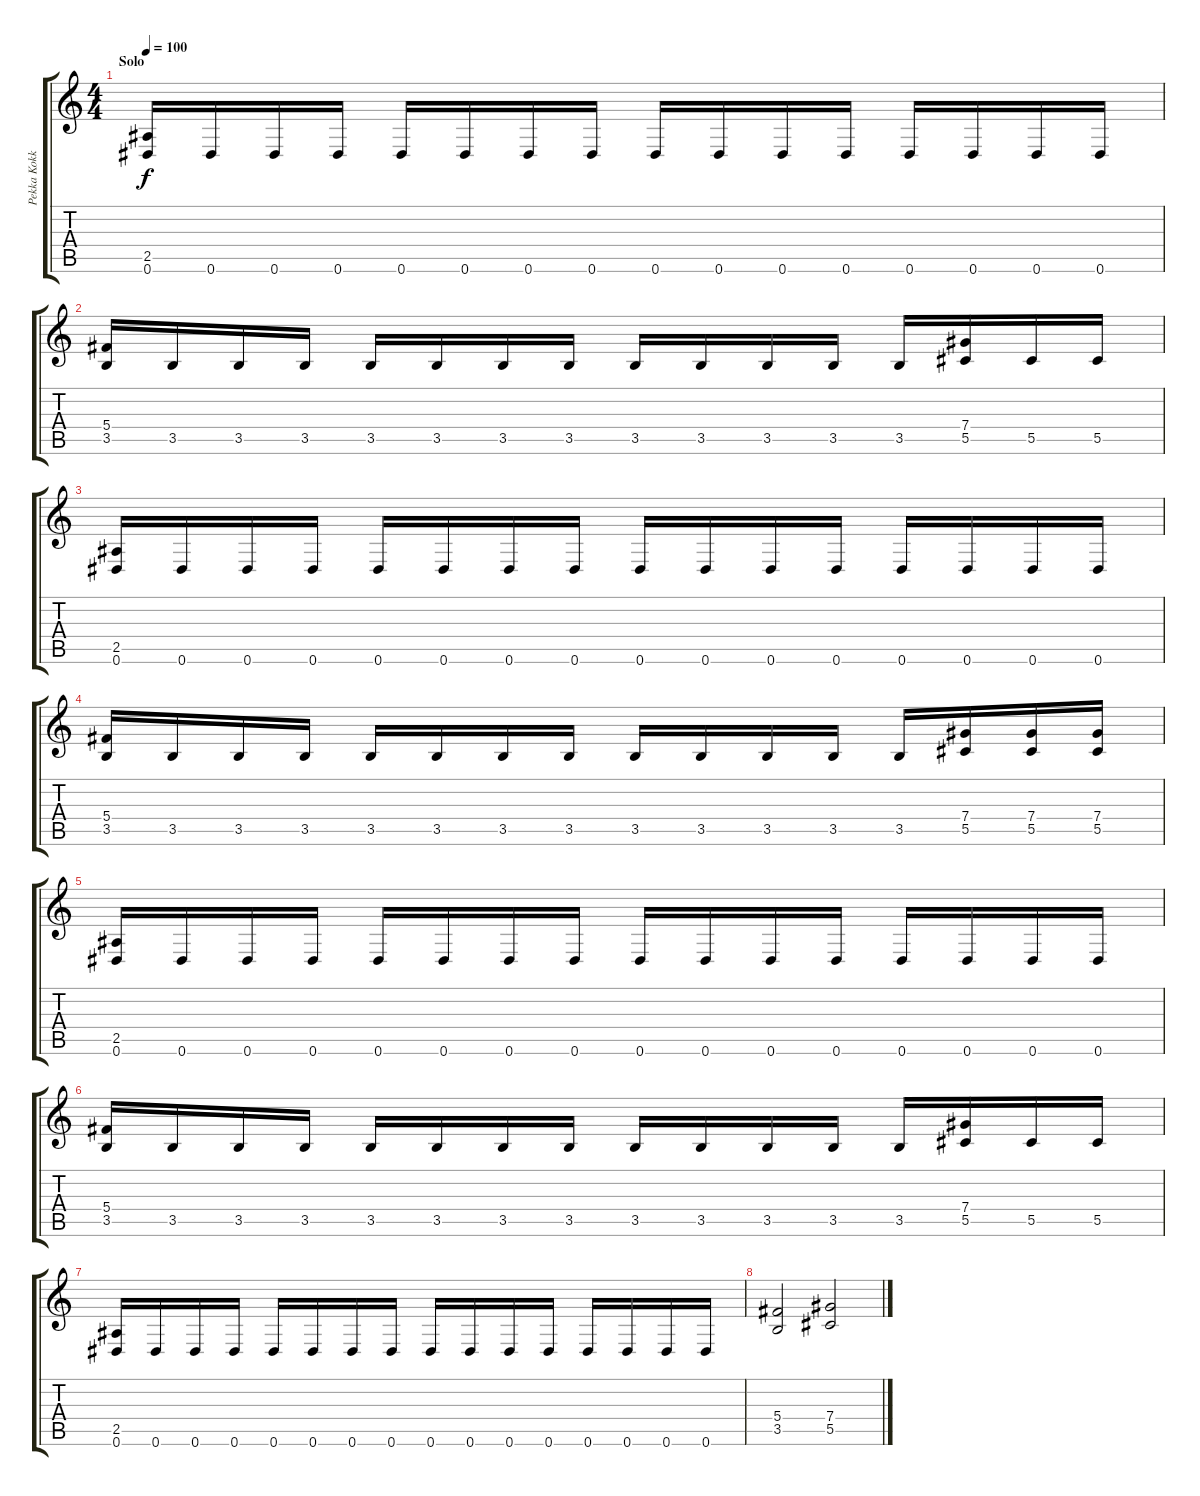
\track ("Pekka Kokko " "Pekka Kokk") {instrument distortionguitar}
\staff {score tabs}
\tuning (Eb4 Bb3 Gb3 Db3 Ab2 Eb2) {hide}
\ts (4 4)
\section ("" "Solo")
\tempo 100
\clef g2
\ks c
(2.5 0.6).16{dy f} 0.6.16 0.6.16 0.6.16 0.6.16 0.6.16 0.6.16 0.6.16 0.6.16 0.6.16 0.6.16 0.6.16 0.6.16 0.6.16 0.6.16 0.6.16 |
(5.4 3.5).16 3.5.16 3.5.16 3.5.16 3.5.16 3.5.16 3.5.16 3.5.16 3.5.16 3.5.16 3.5.16 3.5.16 3.5.16 (7.4 5.5).16 5.5.16 5.5.16 |
(2.5 0.6).16 0.6.16 0.6.16 0.6.16 0.6.16 0.6.16 0.6.16 0.6.16 0.6.16 0.6.16 0.6.16 0.6.16 0.6.16 0.6.16 0.6.16 0.6.16 |
(5.4 3.5).16 3.5.16 3.5.16 3.5.16 3.5.16 3.5.16 3.5.16 3.5.16 3.5.16 3.5.16 3.5.16 3.5.16 3.5.16 (7.4 5.5).16 (7.4 5.5).16 (7.4 5.5).16 |
(2.5 0.6).16 0.6.16 0.6.16 0.6.16 0.6.16 0.6.16 0.6.16 0.6.16 0.6.16 0.6.16 0.6.16 0.6.16 0.6.16 0.6.16 0.6.16 0.6.16 |
(5.4 3.5).16 3.5.16 3.5.16 3.5.16 3.5.16 3.5.16 3.5.16 3.5.16 3.5.16 3.5.16 3.5.16 3.5.16 3.5.16 (7.4 5.5).16 5.5.16 5.5.16 |
(2.5 0.6).16 0.6.16 0.6.16 0.6.16 0.6.16 0.6.16 0.6.16 0.6.16 0.6.16 0.6.16 0.6.16 0.6.16 0.6.16 0.6.16 0.6.16 0.6.16 |
(5.4 3.5).2 (7.4 5.5).2
